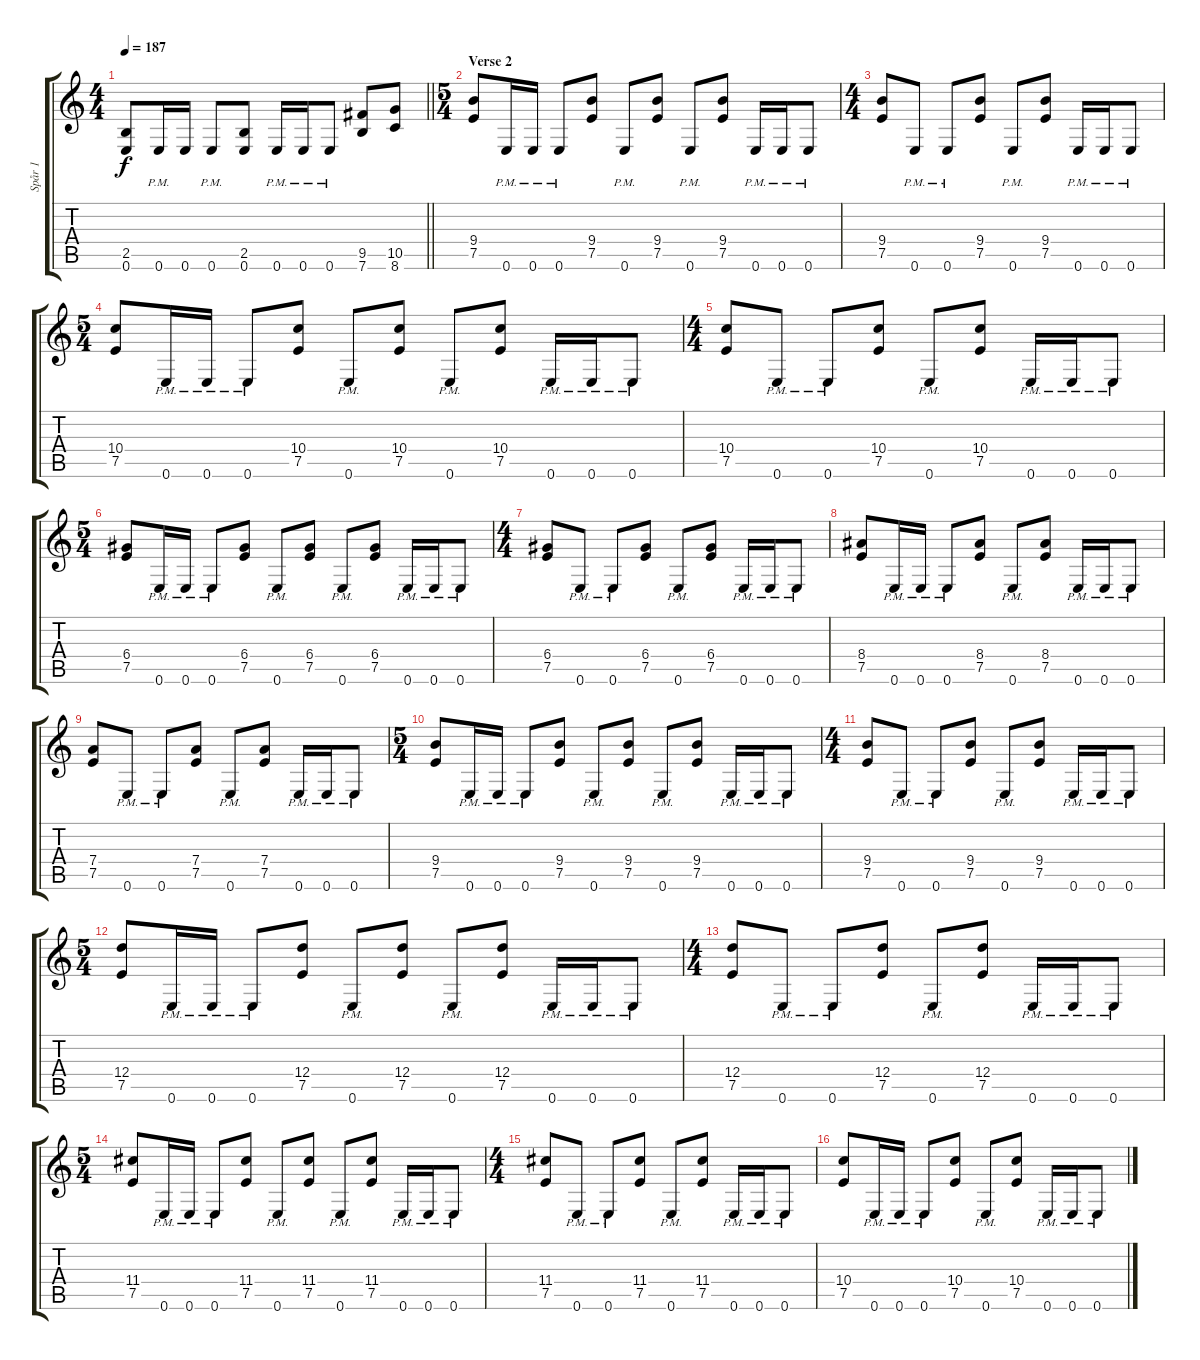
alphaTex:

\track ("Spår 1" "Spår 1") {instrument acousticguitarsteel}
\staff {score tabs}
\tuning (E4 B3 G3 D3 A2 E2) {hide}
\ts (4 4)
\tempo 187
\clef g2
\barLineRight lightlight
\ks c
(2.5 0.6).8{dy f} 0.6{pm}.16 0.6.16 0.6{pm}.8 (2.5 0.6).8 0.6{pm}.16 0.6{pm}.16 0.6{pm}.8 (9.5 7.6).8 (10.5 8.6).8 |
\ts (5 4)
\section ("" "Verse 2")
(9.4 7.5).8 0.6{pm}.16 0.6{pm}.16 0.6{pm}.8 (9.4 7.5).8 0.6{pm}.8 (9.4 7.5).8 0.6{pm}.8 (9.4 7.5).8 0.6{pm}.16 0.6{pm}.16 0.6{pm}.8 |
\ts (4 4)
(9.4 7.5).8 0.6{pm}.8 0.6{pm}.8 (9.4 7.5).8 0.6{pm}.8 (9.4 7.5).8 0.6{pm}.16 0.6{pm}.16 0.6{pm}.8 |
\ts (5 4)
(10.4 7.5).8 0.6{pm}.16 0.6{pm}.16 0.6{pm}.8 (10.4 7.5).8 0.6{pm}.8 (10.4 7.5).8 0.6{pm}.8 (10.4 7.5).8 0.6{pm}.16 0.6{pm}.16 0.6{pm}.8 |
\ts (4 4)
(10.4 7.5).8 0.6{pm}.8 0.6{pm}.8 (10.4 7.5).8 0.6{pm}.8 (10.4 7.5).8 0.6{pm}.16 0.6{pm}.16 0.6{pm}.8 |
\ts (5 4)
(6.4 7.5).8 0.6{pm}.16 0.6{pm}.16 0.6{pm}.8 (6.4 7.5).8 0.6{pm}.8 (6.4 7.5).8 0.6{pm}.8 (6.4 7.5).8 0.6{pm}.16 0.6{pm}.16 0.6{pm}.8 |
\ts (4 4)
(6.4 7.5).8 0.6{pm}.8 0.6{pm}.8 (6.4 7.5).8 0.6{pm}.8 (6.4 7.5).8 0.6{pm}.16 0.6{pm}.16 0.6{pm}.8 |
(8.4 7.5).8 0.6{pm}.16 0.6{pm}.16 0.6{pm}.8 (8.4 7.5).8 0.6{pm}.8 (8.4 7.5).8 0.6{pm}.16 0.6{pm}.16 0.6{pm}.8 |
(7.4 7.5).8 0.6{pm}.8 0.6{pm}.8 (7.4 7.5).8 0.6{pm}.8 (7.4 7.5).8 0.6{pm}.16 0.6{pm}.16 0.6{pm}.8 |
\ts (5 4)
(9.4 7.5).8 0.6{pm}.16 0.6{pm}.16 0.6{pm}.8 (9.4 7.5).8 0.6{pm}.8 (9.4 7.5).8 0.6{pm}.8 (9.4 7.5).8 0.6{pm}.16 0.6{pm}.16 0.6{pm}.8 |
\ts (4 4)
(9.4 7.5).8 0.6{pm}.8 0.6{pm}.8 (9.4 7.5).8 0.6{pm}.8 (9.4 7.5).8 0.6{pm}.16 0.6{pm}.16 0.6{pm}.8 |
\ts (5 4)
(12.4 7.5).8 0.6{pm}.16 0.6{pm}.16 0.6{pm}.8 (12.4 7.5).8 0.6{pm}.8 (12.4 7.5).8 0.6{pm}.8 (12.4 7.5).8 0.6{pm}.16 0.6{pm}.16 0.6{pm}.8 |
\ts (4 4)
(12.4 7.5).8 0.6{pm}.8 0.6{pm}.8 (12.4 7.5).8 0.6{pm}.8 (12.4 7.5).8 0.6{pm}.16 0.6{pm}.16 0.6{pm}.8 |
\ts (5 4)
(11.4 7.5).8 0.6{pm}.16 0.6{pm}.16 0.6{pm}.8 (11.4 7.5).8 0.6{pm}.8 (11.4 7.5).8 0.6{pm}.8 (11.4 7.5).8 0.6{pm}.16 0.6{pm}.16 0.6{pm}.8 |
\ts (4 4)
(11.4 7.5).8 0.6{pm}.8 0.6{pm}.8 (11.4 7.5).8 0.6{pm}.8 (11.4 7.5).8 0.6{pm}.16 0.6{pm}.16 0.6{pm}.8 |
(10.4 7.5).8 0.6{pm}.16 0.6{pm}.16 0.6{pm}.8 (10.4 7.5).8 0.6{pm}.8 (10.4 7.5).8 0.6{pm}.16 0.6{pm}.16 0.6{pm}.8
